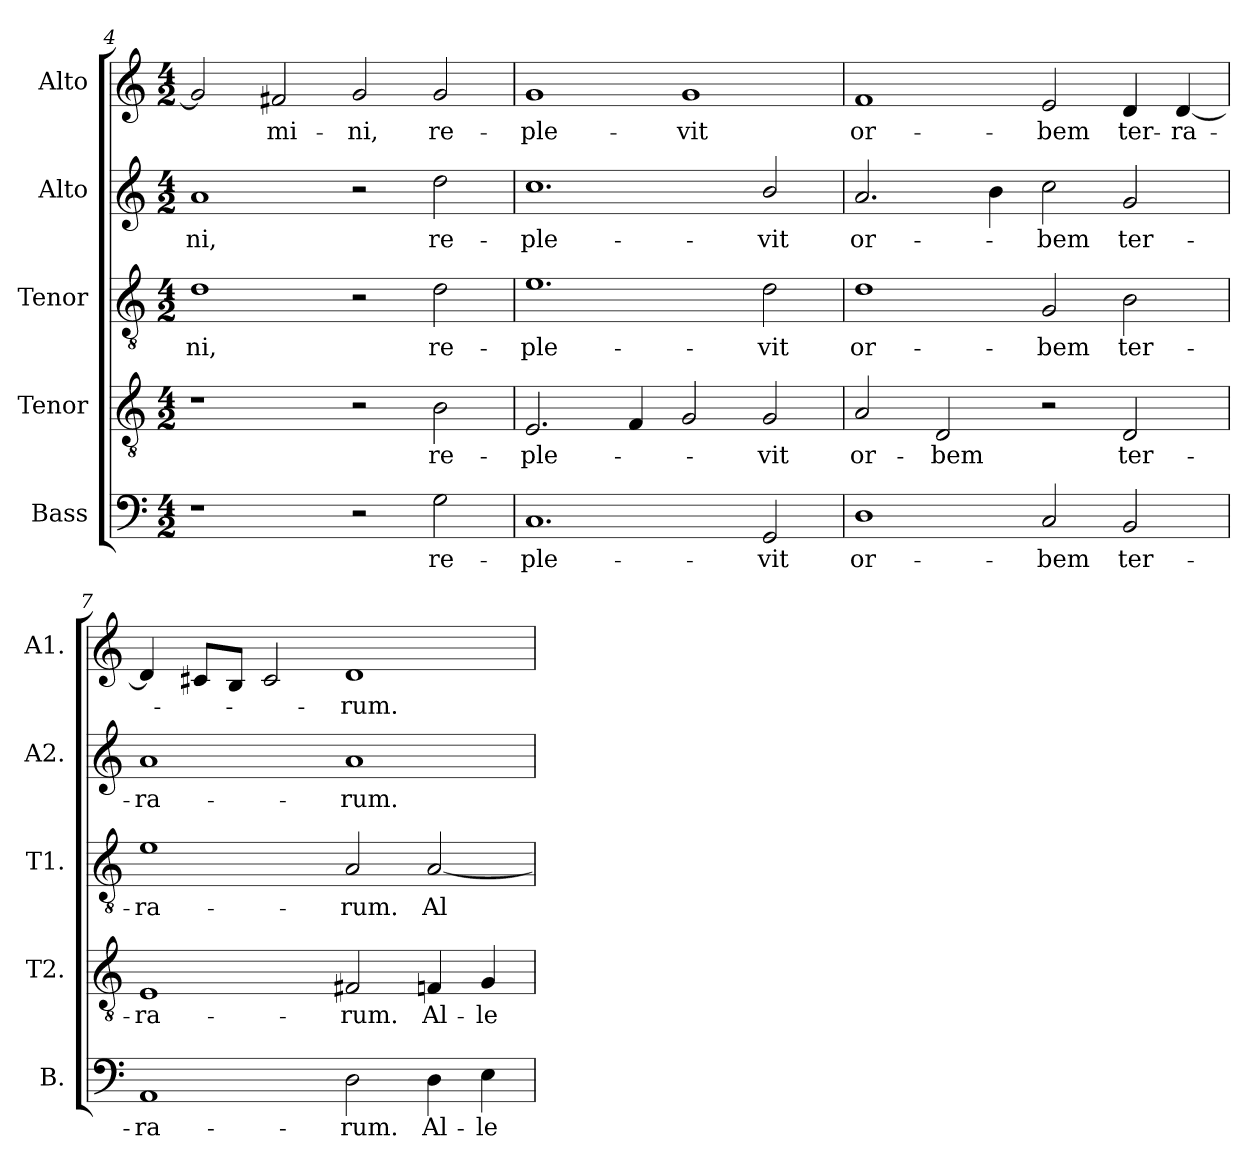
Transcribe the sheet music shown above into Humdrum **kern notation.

**kern	**text	**kern	**text	**kern	**text	**kern	**text	**kern	**text
*part5	*part5	*part4	*part4	*part3	*part3	*part2	*part2	*part1	*part1
*staff5	*staff5	*staff4	*staff4	*staff3	*staff3	*staff2	*staff2	*staff1	*staff1
*I"Bass	*	*I"Tenor	*	*I"Tenor	*	*I"Alto	*	*I"Alto	*
*I'B.	*	*I'T2.	*	*I'T1.	*	*I'A2.	*	*I'A1.	*
*clefF4	*	*clefGv2	*	*clefGv2	*	*clefG2	*	*clefG2	*
*	*	*ITrd7c12	*	*ITrd7c12	*	*	*	*	*
*k[]	*	*k[]	*	*k[]	*	*k[]	*	*k[]	*
*C:	*	*C:	*	*C:	*	*C:	*	*C:	*
*M4/2	*	*M4/2	*	*M4/2	*	*M4/2	*	*M4/2	*
=4	=4	=4	=4	=4	=4	=4	=4	=4	=4
!	!	!	!	!	!LO:LY:b:color=#000000	!	!	!	!
!	!	!	!	!	!	!	!LO:LY:b:color=#000000	!	!
1r	.	1r	.	1Di	-ni,	1ai	-ni,	2gi/]	.
!	!	!	!	!	!	!	!	!	!LO:LY:b:color=#000000
.	.	.	.	.	.	.	.	2f#Xi/	-mi-
!	!	!	!	!	!	!	!	!	!LO:LY:b:color=#000000
2r	.	2r	.	2r	.	2r	.	2gi/	-ni,
!	!LO:LY:b:color=#000000	!	!	!	!	!	!	!	!
!	!	!	!LO:LY:b:color=#000000	!	!	!	!	!	!
!	!	!	!	!	!LO:LY:b:color=#000000	!	!	!	!
!	!	!	!	!	!	!	!LO:LY:b:color=#000000	!	!
!	!	!	!	!	!	!	!	!	!LO:LY:b:color=#000000
2Gi\	re-	2BBi\	re-	2Di\	re-	2ddi\	re-	2gi/	re-
!!LO:LB:g=z
=5	=5	=5	=5	=5	=5	=5	=5	=5	=5
!	!LO:LY:b:color=#000000	!	!	!	!	!	!	!	!
!	!	!	!LO:LY:b:color=#000000	!	!	!	!	!	!
!	!	!	!	!	!LO:LY:b:color=#000000	!	!	!	!
!	!	!	!	!	!	!	!LO:LY:b:color=#000000	!	!
!	!	!	!	!	!	!	!	!	!LO:LY:b:color=#000000
1.Ci	-ple-	2.EEi/	-ple-	1.Ei	-ple-	1.cci	-ple-	1gi	-ple-
.	.	4FFi/	.	.	.	.	.	.	.
!	!	!	!	!	!	!	!	!	!LO:LY:b:color=#000000
.	.	2GGi/	.	.	.	.	.	1gi	-vit
!	!LO:LY:b:color=#000000	!	!	!	!	!	!	!	!
!	!	!	!LO:LY:b:color=#000000	!	!	!	!	!	!
!	!	!	!	!	!LO:LY:b:color=#000000	!	!	!	!
!	!	!	!	!	!	!	!LO:LY:b:color=#000000	!	!
2GGi/	-vit	2GGi/	-vit	2Di\	-vit	2bi/	-vit	.	.
=6	=6	=6	=6	=6	=6	=6	=6	=6	=6
!	!LO:LY:b:color=#000000	!	!	!	!	!	!	!	!
!	!	!	!LO:LY:b:color=#000000	!	!	!	!	!	!
!	!	!	!	!	!LO:LY:b:color=#000000	!	!	!	!
!	!	!	!	!	!	!	!LO:LY:b:color=#000000	!	!
!	!	!	!	!	!	!	!	!	!LO:LY:b:color=#000000
1Di	or-	2AAi/	or-	1Di	or-	2.ai/	or-	1fi	or-
!	!	!	!LO:LY:b:color=#000000	!	!	!	!	!	!
.	.	2DDi/	-bem	.	.	.	.	.	.
.	.	.	.	.	.	4bi\	.	.	.
!	!LO:LY:b:color=#000000	!	!	!	!	!	!	!	!
!	!	!	!	!	!LO:LY:b:color=#000000	!	!	!	!
!	!	!	!	!	!	!	!LO:LY:b:color=#000000	!	!
!	!	!	!	!	!	!	!	!	!LO:LY:b:color=#000000
2Ci/	-bem	2r	.	2GGi/	-bem	2cci\	-bem	2ei/	-bem
!	!LO:LY:b:color=#000000	!	!	!	!	!	!	!	!
!	!	!	!LO:LY:b:color=#000000	!	!	!	!	!	!
!	!	!	!	!	!LO:LY:b:color=#000000	!	!	!	!
!	!	!	!	!	!	!	!LO:LY:b:color=#000000	!	!
!	!	!	!	!	!	!	!	!	!LO:LY:b:color=#000000
2BBi/	ter-	2DDi/	ter-	2BBi\	ter-	2gi/	ter-	4di/	ter-
!	!	!	!	!	!	!	!	!	!LO:LY:b:color=#000000
.	.	.	.	.	.	.	.	[4di/	-ra-
=7	=7	=7	=7	=7	=7	=7	=7	=7	=7
!	!LO:LY:b:color=#000000	!	!	!	!	!	!	!	!
!	!	!	!LO:LY:b:color=#000000	!	!	!	!	!	!
!	!	!	!	!	!LO:LY:b:color=#000000	!	!	!	!
!	!	!	!	!	!	!	!LO:LY:b:color=#000000	!	!
1AAi	-ra-	1EEi	-ra-	1Ei	-ra-	1ai	-ra-	4di/]	.
.	.	.	.	.	.	.	.	8c#Xi/L	.
.	.	.	.	.	.	.	.	8Bi/J	.
.	.	.	.	.	.	.	.	2c#i/	.
!	!LO:LY:b:color=#000000	!	!	!	!	!	!	!	!
!	!	!	!LO:LY:b:color=#000000	!	!	!	!	!	!
!	!	!	!	!	!LO:LY:b:color=#000000	!	!	!	!
!	!	!	!	!	!	!	!LO:LY:b:color=#000000	!	!
!	!	!	!	!	!	!	!	!	!LO:LY:b:color=#000000
2Di\	-rum.	2FF#Xi/	-rum.	2AAi/	-rum.	1ai	-rum.	1di	-rum.
!	!LO:LY:b:color=#000000	!	!	!	!	!	!	!	!
!	!	!	!LO:LY:b:color=#000000	!	!	!	!	!	!
!	!	!	!	!	!LO:LY:b:color=#000000	!	!	!	!
4Di\	Al-	4FFni/	Al-	[2AAi/	Al-	.	.	.	.
!	!LO:LY:b:color=#000000	!	!	!	!	!	!	!	!
!	!	!	!LO:LY:b:color=#000000	!	!	!	!	!	!
4Ei\	-le-	4GGi/	-le-	.	.	.	.	.	.
=	=	=	=	=	=	=	=	=	=
*-	*-	*-	*-	*-	*-	*-	*-	*-	*-
